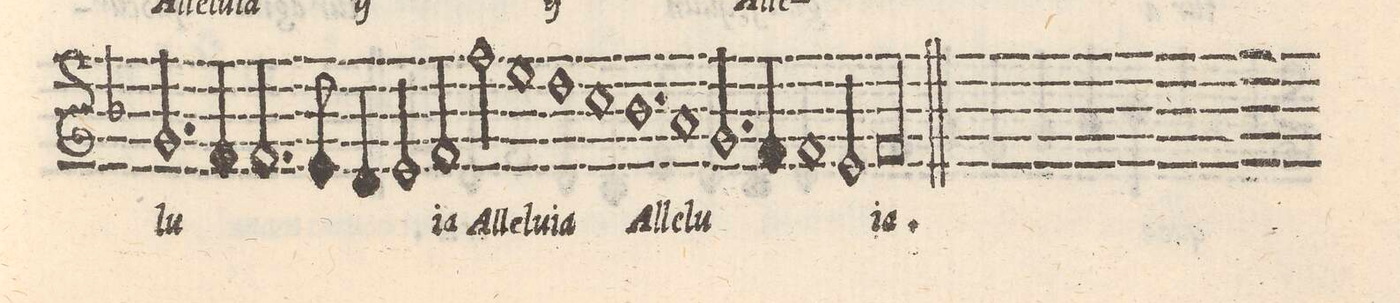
**kern	**text
*I"CANTVS	*
*clefG2	*
*k[b-]	*
*met(C)	*
*M2/1	*
2.g/	lu-
4f/	.
2.f/	.
=58-	=58-
8e/	.
8d/	.
2e/	.
2f/	ia
2ff\	Al-
=59-	=59-
1ee	-le-
1dd	-lu-
=60-	=60-
1cc	-ia
1.b-	Al-
=61-	=61-
1a/	-le-
2.g/	-lu-
=62-	=62-
4f/	.
1f/	.
2e/	.
=63-	=63-
[0fl	-ia.
=64-	=64-
0f_	.
=65-	=65-
0f_	.
=66-	=66-
0f_	.
=67-	=67-
0f]	.
==	==
*-	*-
